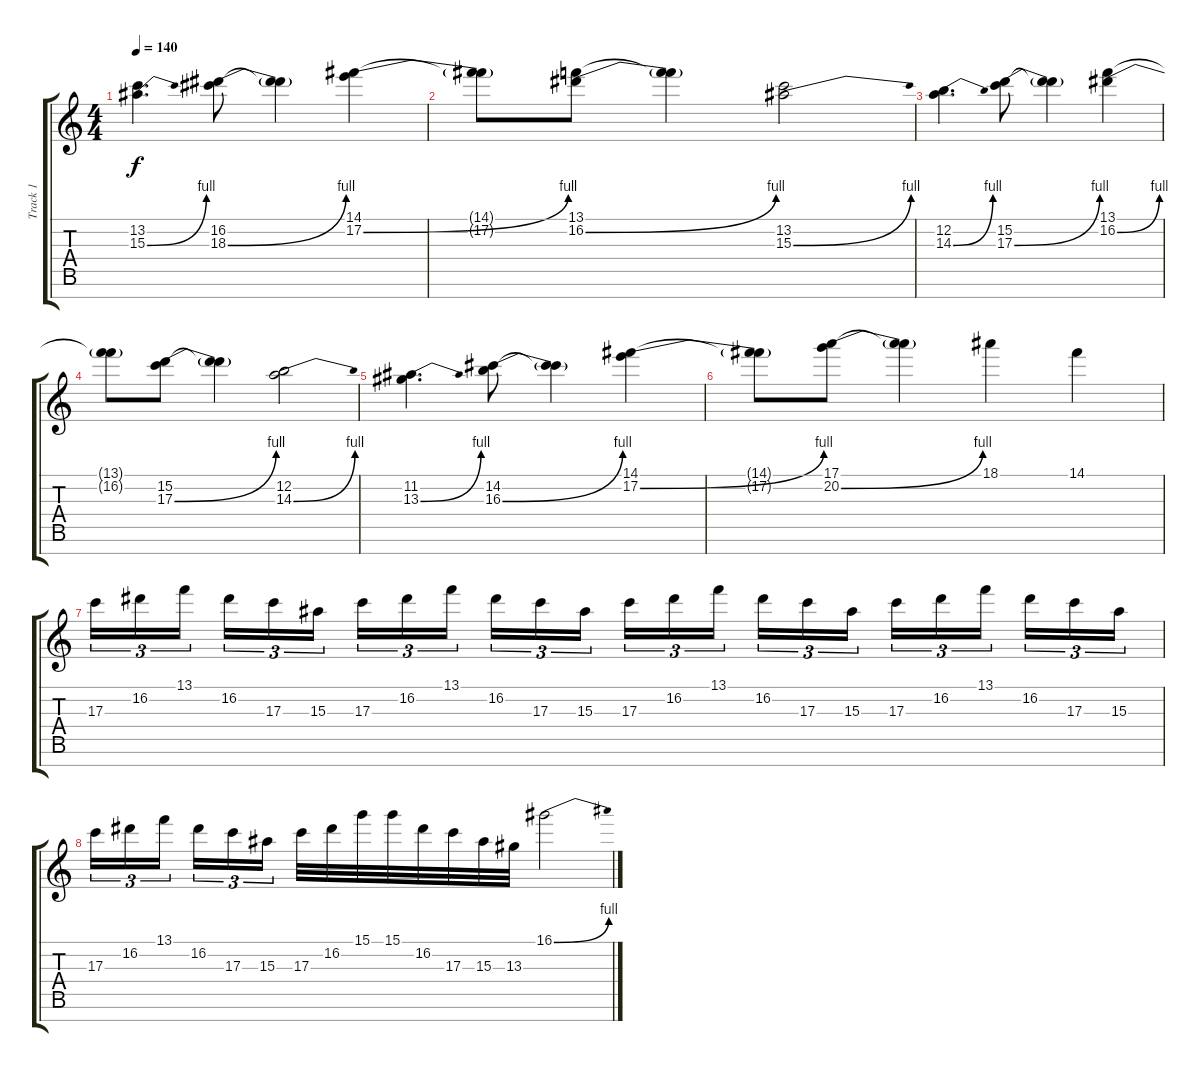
\track ("Track 1" "Track 1") {instrument distortionguitar}
\staff {score tabs}
\tuning (E4 B3 G3 D3 A2 E2 B1) {hide}
\ts (4 4)
\tempo 140
\clef g2
\ks c
(13.2 15.3{be (bend 0 0 60 4)}).4{d dy f} (16.2 18.3{be (bend 0 0 60 4)}).8 (16.2{t} 18.3{t}).4 (14.1 17.2{be (bend 0 0 60 4)}).4 |
(14.1{t} 17.2{t}).8 (13.1 16.2{be (bend 0 0 60 4)}).8 (13.1{t} 16.2{t}).4 (13.2 15.3{be (bend 0 0 60 4)}).2 |
(12.2 14.3{be (bend 0 0 60 4)}).4{d} (15.2 17.3{be (bend 0 0 60 4)}).8 (15.2{t} 17.3{t}).4 (13.1 16.2{be (bend 0 0 60 4)}).4 |
(13.1{t} 16.2{t}).8 (15.2 17.3{be (bend 0 0 60 4)}).8 (15.2{t} 17.3{t}).4 (12.2 14.3{be (bend 0 0 60 4)}).2 |
(11.2 13.3{be (bend 0 0 60 4)}).4{d} (14.2 16.3{be (bend 0 0 60 4)}).8 (14.2{t} 16.3{t}).4 (14.1 17.2{be (bend 0 0 60 4)}).4 |
(14.1{t} 17.2{t}).8 (17.1 20.2{be (bend 0 0 60 4)}).8 (17.1{t} 20.2{t}).4 18.1.4 14.1.4 |
17.3.16{tu (3 2)} 16.2.16{tu (3 2)} 13.1.16{tu (3 2) beam splitsecondary} 16.2.16{tu (3 2)} 17.3.16{tu (3 2)} 15.3.16{tu (3 2)} 17.3.16{tu (3 2)} 16.2.16{tu (3 2)} 13.1.16{tu (3 2) beam splitsecondary} 16.2.16{tu (3 2)} 17.3.16{tu (3 2)} 15.3.16{tu (3 2)} 17.3.16{tu (3 2)} 16.2.16{tu (3 2)} 13.1.16{tu (3 2) beam splitsecondary} 16.2.16{tu (3 2)} 17.3.16{tu (3 2)} 15.3.16{tu (3 2)} 17.3.16{tu (3 2)} 16.2.16{tu (3 2)} 13.1.16{tu (3 2) beam splitsecondary} 16.2.16{tu (3 2)} 17.3.16{tu (3 2)} 15.3.16{tu (3 2)} |
17.3.16{tu (3 2)} 16.2.16{tu (3 2)} 13.1.16{tu (3 2) beam splitsecondary} 16.2.16{tu (3 2)} 17.3.16{tu (3 2)} 15.3.16{tu (3 2)} 17.3.32 16.2.32 15.1.32 15.1.32 16.2.32 17.3.32 15.3.32 13.3.32 16.1{be (bend 0 0 60 4)}.2
